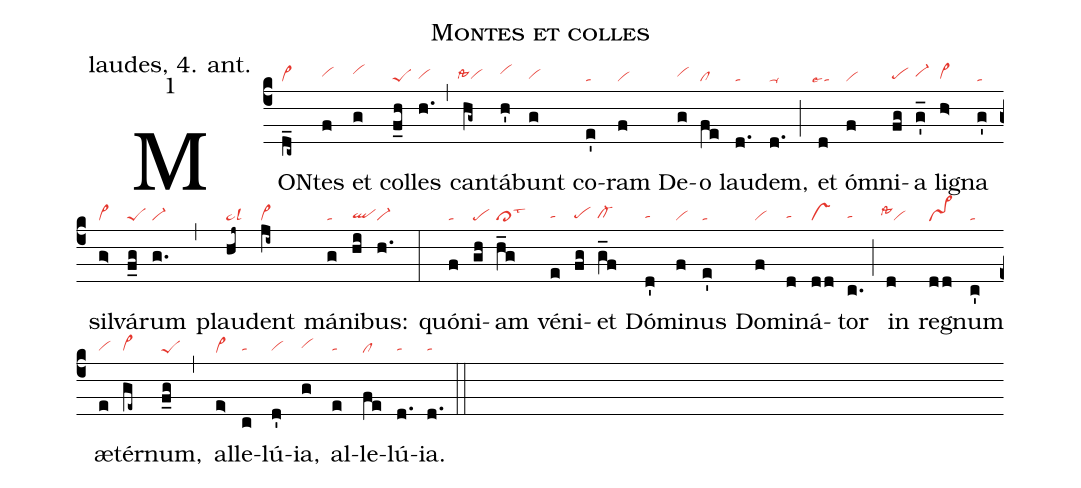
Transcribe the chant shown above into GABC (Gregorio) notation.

name: Montes et colles;
office-part: laudes, 4. ant.;
mode: 1;
nabc-lines: 1;
%%
(c4)
MON(d_c~|vi>)tes(f|vihh) et(g|vihi) col(f_h|peS)les(h.|vihg) (,)
can(hg~|``vihglssta4)tá(h'|vihi)bunt(g|vihg) co(e'|ta)ram(f|vi) De(g|vihh)o(fe|cl) lau(d.|ta)dem,(d.|ta-) (;)
et(d|``talse4) óm(f|vi)ni(fg|pehg)a(g_'|vi-hh) lig(h>|vi>hg)na(g'|ta) sil(g>|vi>)vá(f_g|peS)rum(g.|vi-) (,)
plau(hj~|ta>lsl3)dent(ji~|vi>) má(g|ta)ni(hi|qlhg)bus:(h.|vi-) (:)
quó(f|ta)ni(gh|pe)am(h_g|cl>lst3) vé(e|tahg)ni(fg|pehg)et(g_f|cl-hg) Dó(d'|tahg)mi(f|vi)nus(e'|ta)
Do(f|vi)mi(d|tahg)ná(dd|vs)tor(c.|tahg) (;)
in(d|``vilssta1) reg(dd|vs>)num(c'|ta) æ(e|vihg)tér(ge~|vi>hg)num,(f_g|peS) (,)
al(e>|vi>)le(c|tahg)lú(d'|vihg)ia,(g|vihh) al(e|tahg)le(fe|cl)lú(d.|tahg)ia.(d.|tahg) (::)
